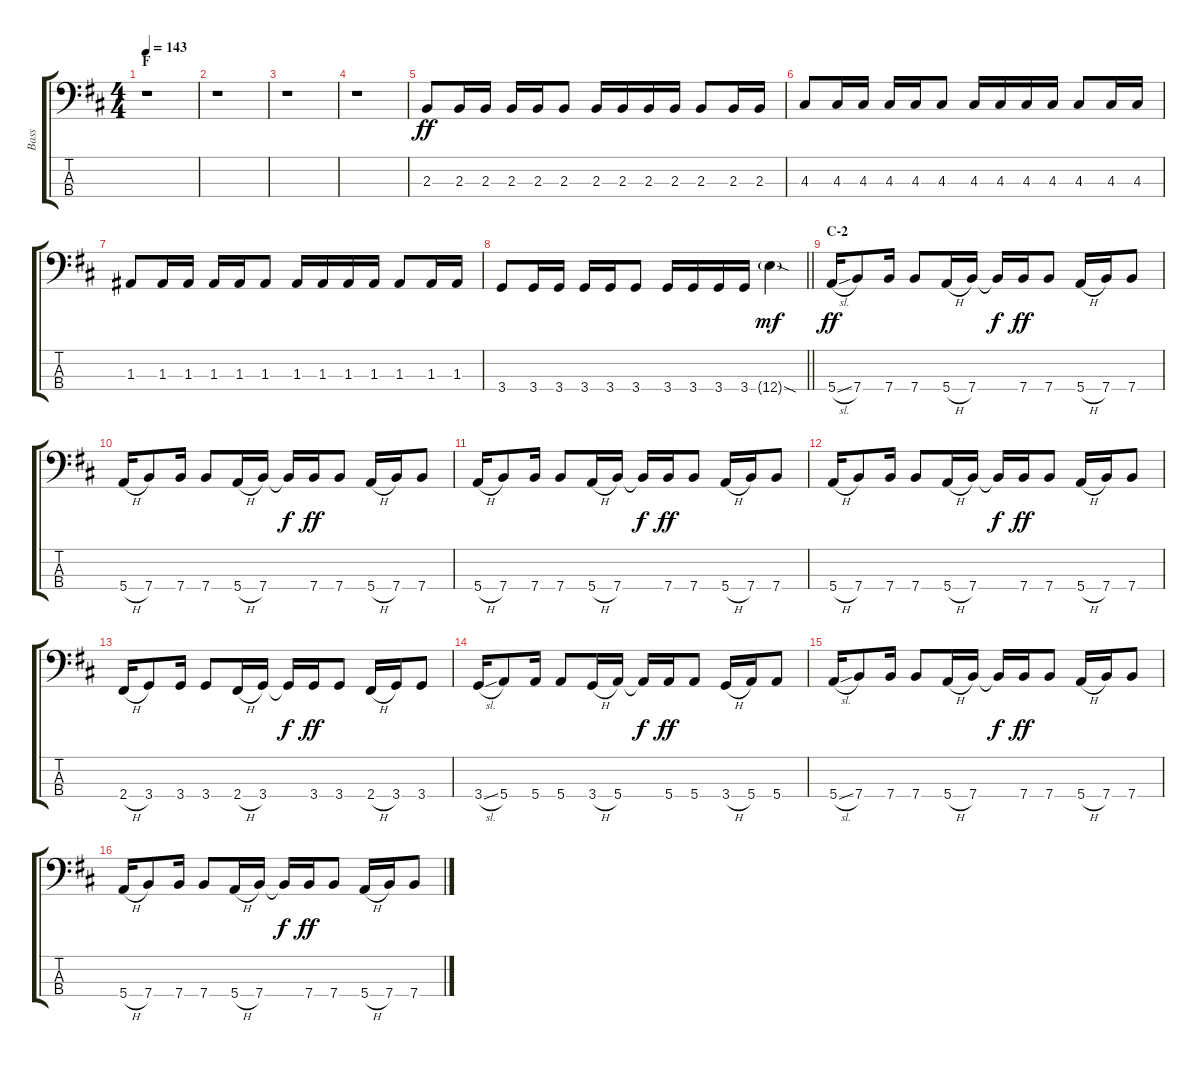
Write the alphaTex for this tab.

\track ("Bass" "Bass") {instrument electricbasspick}
\staff {score tabs}
\tuning (G2 D2 A1 E1) {hide}
\ts (4 4)
\section ("" "F")
\tempo 143
\clef f4
\ks d
r.1{dy f} |
r.1 |
r.1 |
r.1 |
2.3.8{dy ff} 2.3.16 2.3.16 2.3.16 2.3.16 2.3.8 2.3.16 2.3.16 2.3.16 2.3.16 2.3.8 2.3.16 2.3.16 |
4.3.8 4.3.16 4.3.16 4.3.16 4.3.16 4.3.8 4.3.16 4.3.16 4.3.16 4.3.16 4.3.8 4.3.16 4.3.16 |
1.3.8 1.3.16 1.3.16 1.3.16 1.3.16 1.3.8 1.3.16 1.3.16 1.3.16 1.3.16 1.3.8 1.3.16 1.3.16 |
\barLineRight lightlight
3.4.8 3.4.16 3.4.16 3.4.16 3.4.16 3.4.8 3.4.16 3.4.16 3.4.16 3.4.16 12.4{sod g}.4{dy mf} |
\section ("" "C-2")
5.4{sl}.16{dy ff} 7.4.8 7.4.16 7.4.8 5.4{h}.16 7.4.16 7.4{t}.16{dy f} 7.4.16{dy ff} 7.4.8 5.4{h}.16 7.4.16 7.4.8 |
5.4{h}.16 7.4.8 7.4.16 7.4.8 5.4{h}.16 7.4.16 7.4{t}.16{dy f} 7.4.16{dy ff} 7.4.8 5.4{h}.16 7.4.16 7.4.8 |
5.4{h}.16 7.4.8 7.4.16 7.4.8 5.4{h}.16 7.4.16 7.4{t}.16{dy f} 7.4.16{dy ff} 7.4.8 5.4{h}.16 7.4.16 7.4.8 |
5.4{h}.16 7.4.8 7.4.16 7.4.8 5.4{h}.16 7.4.16 7.4{t}.16{dy f} 7.4.16{dy ff} 7.4.8 5.4{h}.16 7.4.16 7.4.8 |
2.4{h}.16 3.4.8 3.4.16 3.4.8 2.4{h}.16 3.4.16 3.4{t}.16{dy f} 3.4.16{dy ff} 3.4.8 2.4{h}.16 3.4.16 3.4.8 |
3.4{sl}.16 5.4.8 5.4.16 5.4.8 3.4{h}.16 5.4.16 5.4{t}.16{dy f} 5.4.16{dy ff} 5.4.8 3.4{h}.16 5.4.16 5.4.8 |
5.4{sl}.16 7.4.8 7.4.16 7.4.8 5.4{h}.16 7.4.16 7.4{t}.16{dy f} 7.4.16{dy ff} 7.4.8 5.4{h}.16 7.4.16 7.4.8 |
5.4{h}.16 7.4.8 7.4.16 7.4.8 5.4{h}.16 7.4.16 7.4{t}.16{dy f} 7.4.16{dy ff} 7.4.8 5.4{h}.16 7.4.16 7.4.8
